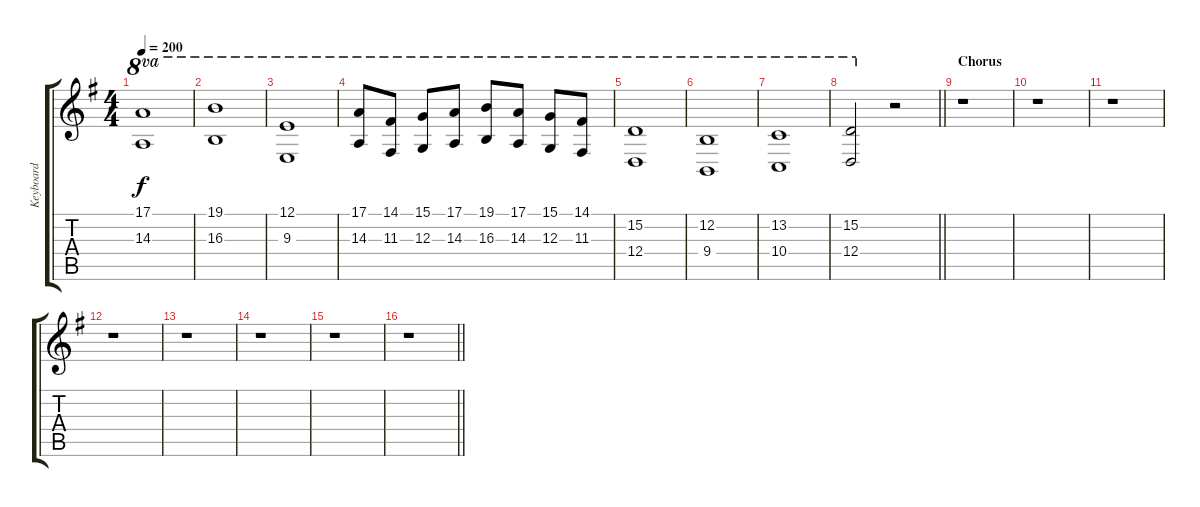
\track ("Keyboard" "Keyboard") {instrument lead1square}
\staff {score tabs}
\tuning (E4 B3 G3 D3 A2 E2) {hide}
\ts (4 4)
\section ("" "")
\tempo 200
\clef g2
\ks g
(17.1 14.3).1{ot 8va dy f} |
(19.1 16.3).1{ot 8va} |
(12.1 9.3).1{ot 8va} |
(17.1 14.3).8{ot 8va} (14.1 11.3).8{ot 8va} (15.1 12.3).8{ot 8va} (17.1 14.3).8{ot 8va} (19.1 16.3).8{ot 8va} (17.1 14.3).8{ot 8va} (15.1 12.3).8{ot 8va} (14.1 11.3).8{ot 8va} |
(15.2 12.4).1{ot 8va} |
(12.2 9.4).1{ot 8va} |
(13.2 10.4).1{ot 8va} |
\barLineRight lightlight
(15.2 12.4).2{ot 8va} r.2 |
\section ("" "Chorus")
r.1 |
r.1 |
r.1 |
r.1 |
r.1 |
r.1 |
r.1 |
\barLineRight lightlight
r.1
